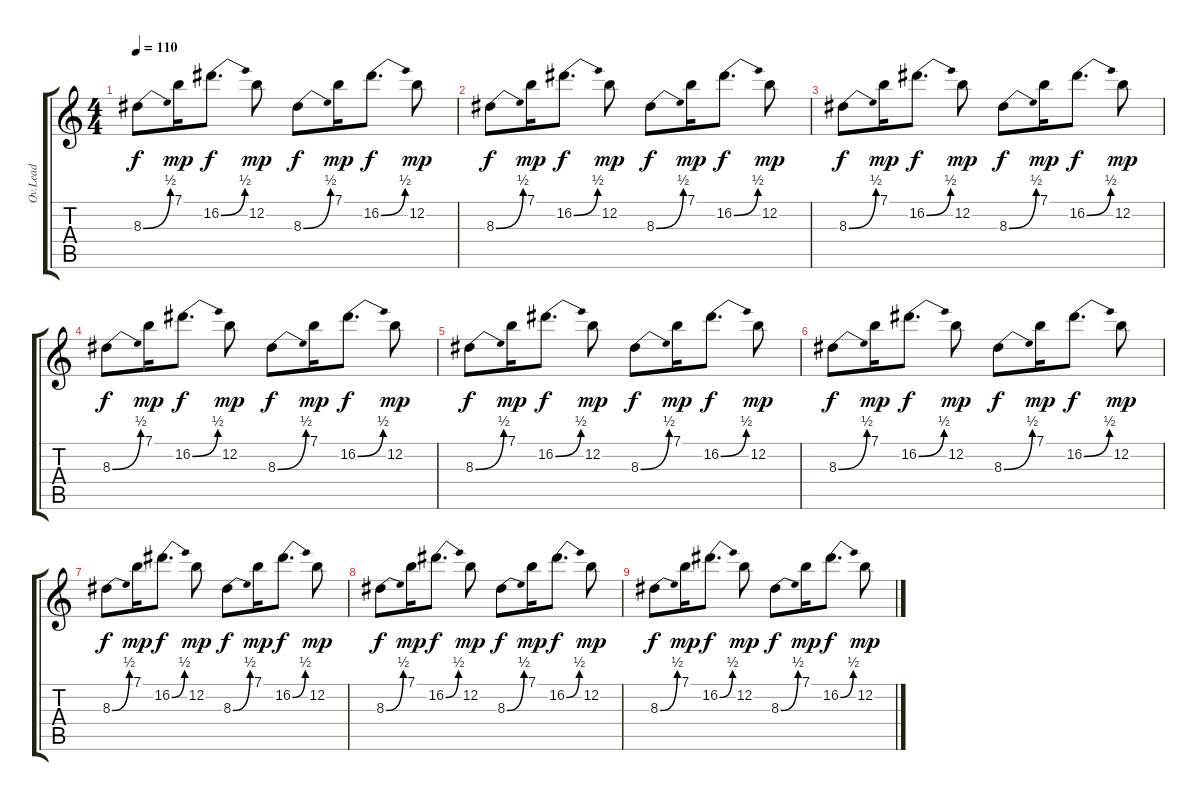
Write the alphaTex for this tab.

\track ("Ov.Lead" "Ov.Lead") {instrument overdrivenguitar}
\staff {score tabs}
\tuning (E4 B3 G3 D3 A2 E2) {hide}
\ts (4 4)
\tempo 110
\clef g2
\ks c
8.3{be (bend 0 0 60 2)}.8{dy f} 7.1.16{dy mp} 16.2{be (bend 0 0 60 2)}.8{d dy f} 12.2.8{dy mp} 8.3{be (bend 0 0 60 2)}.8{dy f} 7.1.16{dy mp} 16.2{be (bend 0 0 60 2)}.8{d dy f} 12.2.8{dy mp} |
8.3{be (bend 0 0 60 2)}.8{dy f} 7.1.16{dy mp} 16.2{be (bend 0 0 60 2)}.8{d dy f} 12.2.8{dy mp} 8.3{be (bend 0 0 60 2)}.8{dy f} 7.1.16{dy mp} 16.2{be (bend 0 0 60 2)}.8{d dy f} 12.2.8{dy mp} |
8.3{be (bend 0 0 60 2)}.8{dy f} 7.1.16{dy mp} 16.2{be (bend 0 0 60 2)}.8{d dy f} 12.2.8{dy mp} 8.3{be (bend 0 0 60 2)}.8{dy f} 7.1.16{dy mp} 16.2{be (bend 0 0 60 2)}.8{d dy f} 12.2.8{dy mp} |
8.3{be (bend 0 0 60 2)}.8{dy f} 7.1.16{dy mp} 16.2{be (bend 0 0 60 2)}.8{d dy f} 12.2.8{dy mp} 8.3{be (bend 0 0 60 2)}.8{dy f} 7.1.16{dy mp} 16.2{be (bend 0 0 60 2)}.8{d dy f} 12.2.8{dy mp} |
8.3{be (bend 0 0 60 2)}.8{dy f} 7.1.16{dy mp} 16.2{be (bend 0 0 60 2)}.8{d dy f} 12.2.8{dy mp} 8.3{be (bend 0 0 60 2)}.8{dy f} 7.1.16{dy mp} 16.2{be (bend 0 0 60 2)}.8{d dy f} 12.2.8{dy mp} |
8.3{be (bend 0 0 60 2)}.8{dy f} 7.1.16{dy mp} 16.2{be (bend 0 0 60 2)}.8{d dy f} 12.2.8{dy mp} 8.3{be (bend 0 0 60 2)}.8{dy f} 7.1.16{dy mp} 16.2{be (bend 0 0 60 2)}.8{d dy f} 12.2.8{dy mp} |
8.3{be (bend 0 0 60 2)}.8{dy f} 7.1.16{dy mp} 16.2{be (bend 0 0 60 2)}.8{d dy f} 12.2.8{dy mp} 8.3{be (bend 0 0 60 2)}.8{dy f} 7.1.16{dy mp} 16.2{be (bend 0 0 60 2)}.8{d dy f} 12.2.8{dy mp} |
8.3{be (bend 0 0 60 2)}.8{dy f} 7.1.16{dy mp} 16.2{be (bend 0 0 60 2)}.8{d dy f} 12.2.8{dy mp} 8.3{be (bend 0 0 60 2)}.8{dy f} 7.1.16{dy mp} 16.2{be (bend 0 0 60 2)}.8{d dy f} 12.2.8{dy mp} |
8.3{be (bend 0 0 60 2)}.8{dy f} 7.1.16{dy mp} 16.2{be (bend 0 0 60 2)}.8{d dy f} 12.2.8{dy mp} 8.3{be (bend 0 0 60 2)}.8{dy f} 7.1.16{dy mp} 16.2{be (bend 0 0 60 2)}.8{d dy f} 12.2.8{dy mp}
